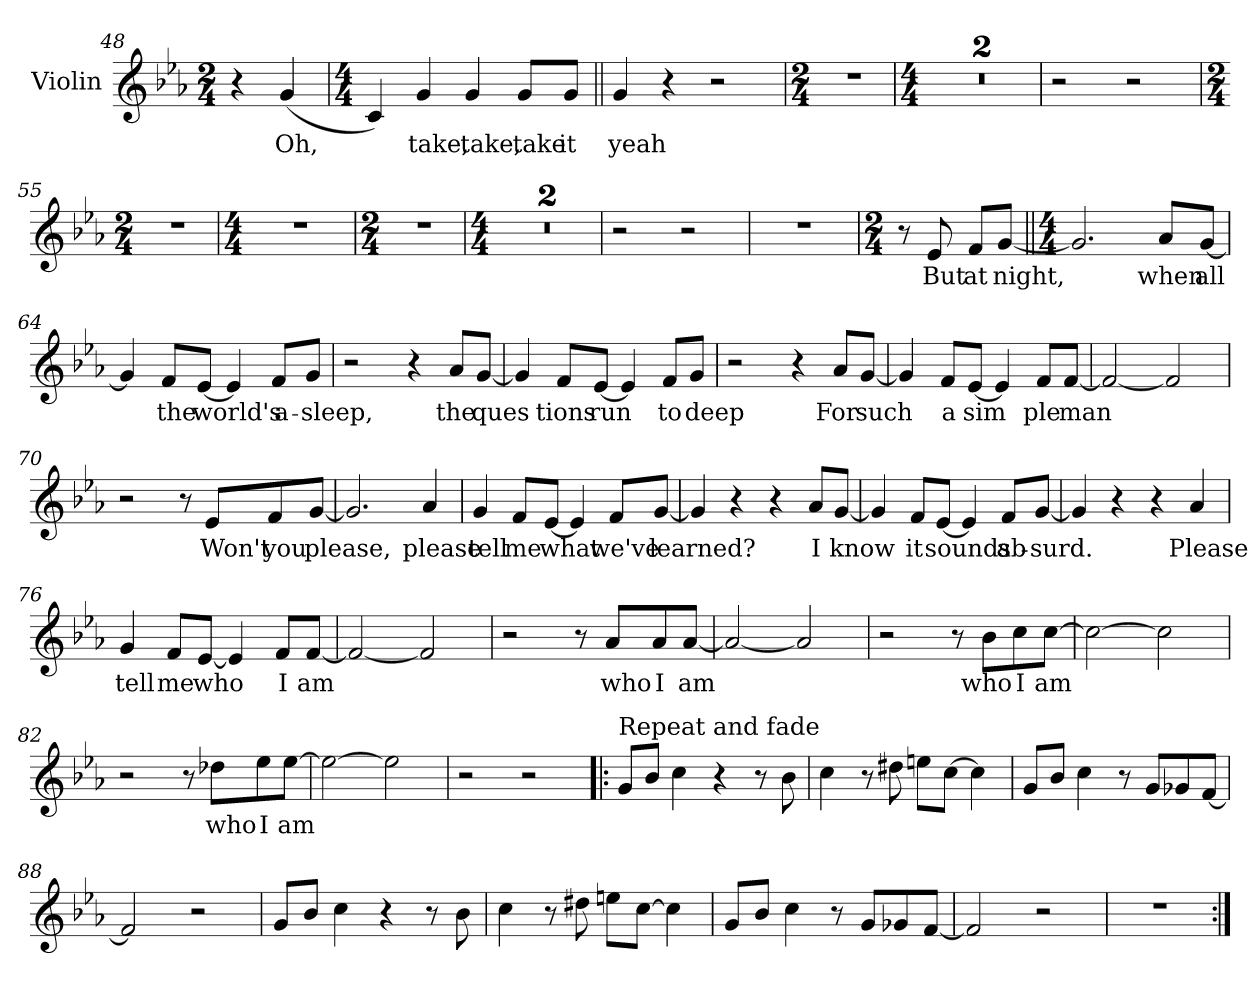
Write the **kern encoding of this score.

**kern	**text
*part1	*part1
*staff1	*staff1
*I"Violin	*
*I'Vln	*
*clefG2	*
*k[b-e-a-]	*
*E-:	*
*M2/4	*
=48	=48
4r	.
(4g/	Oh,
=49	=49
*M4/4	*
4c/)	.
4g/	take,
4g/	take,
8g/L	take
8g/J	it
!!LO:LB:g=z
=50||	=50||
4g/	yeah
4r	.
2r	.
=51	=51
*M2/4	*
2r	.
=52	=52
*M4/4	*
1r	.
=53	=53
1r	.
=54	=54
2r	.
2r	.
=55	=55
*M2/4	*
2r	.
!!LO:LB:g=z
=56	=56
*M4/4	*
1r	.
=57	=57
*M2/4	*
2r	.
=58	=58
*M4/4	*
1r	.
=59	=59
1r	.
=60	=60
2r	.
2r	.
=61	=61
1r	.
=62	=62
*M2/4	*
8r	.
8e-/	But
8f/L	at
[8g/J	night,
!!LO:LB:g=z
=63||	=63||
*M4/4	*
2.g/]	.
8a-/L	when
[8g/J	all
=64	=64
4g/]	.
8f/L	the
[8e-/J	world's
4e-/]	.
8f/L	a-
8g/J	-sleep,
=65	=65
2r	.
4r	.
8a-/L	the
[8g/J	ques
=66	=66
4g/]	.
8f/L	tions
[8e-/J	run
4e-/]	.
8f/L	to
8g/J	deep
=67	=67
2r	.
4r	.
8a-/L	For
[8g/J	such
!!LO:LB:g=z
=68	=68
4g/]	.
8f/L	a
[8e-/J	sim
4e-/]	.
8f/L	ple
[8f/J	man
=69	=69
2f/_	.
2f/]	.
=70	=70
2r	.
8r	.
8e-/L	Won't
8f/	you
[8g/J	please,
=71	=71
2.g/]	.
4a-/	please
!!LO:LB:g=z
=72	=72
4g/	tell
8f/L	me
[8e-/J	what
4e-/]	.
8f/L	we've
[8g/J	learned?
=73	=73
4g/]	.
4r	.
4r	.
8a-/L	I
[8g/J	know
=74	=74
4g/]	.
8f/L	it
[8e-/J	sounds
4e-/]	.
8f/L	ab-
[8g/J	-surd.
=75	=75
4g/]	.
4r	.
4r	.
4a-/	Please
!!LO:LB:g=z
=76	=76
4g/	tell
8f/L	me
[8e-/J	who
4e-/]	.
8f/L	I
[8f/J	am
=77	=77
2f/_	.
2f/]	.
=78	=78
2r	.
8r	.
8a-/L	who
8a-/	I
[8a-/J	am
=79	=79
2a-/_	.
2a-/]	.
!!LO:LB:g=z
=80	=80
2r	.
8r	.
8b-\L	who
8cc\	I
[8cc\J	am
=81	=81
2cc\_	.
2cc\]	.
=82	=82
2r	.
8r	.
8dd-X\L	who
8ee-\	I
[8ee-\J	am
=83	=83
2ee-\_	.
2ee-\]	.
=84	=84
2r	.
2r	.
!!LO:LB:g=z
=85!|:	=85!|:
!LO:TX:a:t=Repeat and fade	!
8g/L	.
8b-/J	.
4cc\	.
4r	.
8r	.
8b-\	.
=86	=86
4cc\	.
8r	.
8dd#X\	.
8een\L	.
[8cc\J	.
4cc\]	.
=87	=87
8g/L	.
8b-/J	.
4cc\	.
8r	.
8g/L	.
8g-X/	.
[8f/J	.
=88	=88
2f/]	.
2r	.
!!LO:LB:g=z
=89	=89
8g/L	.
8b-/J	.
4cc\	.
4r	.
8r	.
8b-\	.
=90	=90
4cc\	.
8r	.
8dd#X\	.
8een\L	.
[8cc\J	.
4cc\]	.
=91	=91
8g/L	.
8b-/J	.
4cc\	.
8r	.
8g/L	.
8g-X/	.
[8f/J	.
=92	=92
2f/]	.
2r	.
=93	=93
1r	.
=:|!	=:|!
*-	*-
